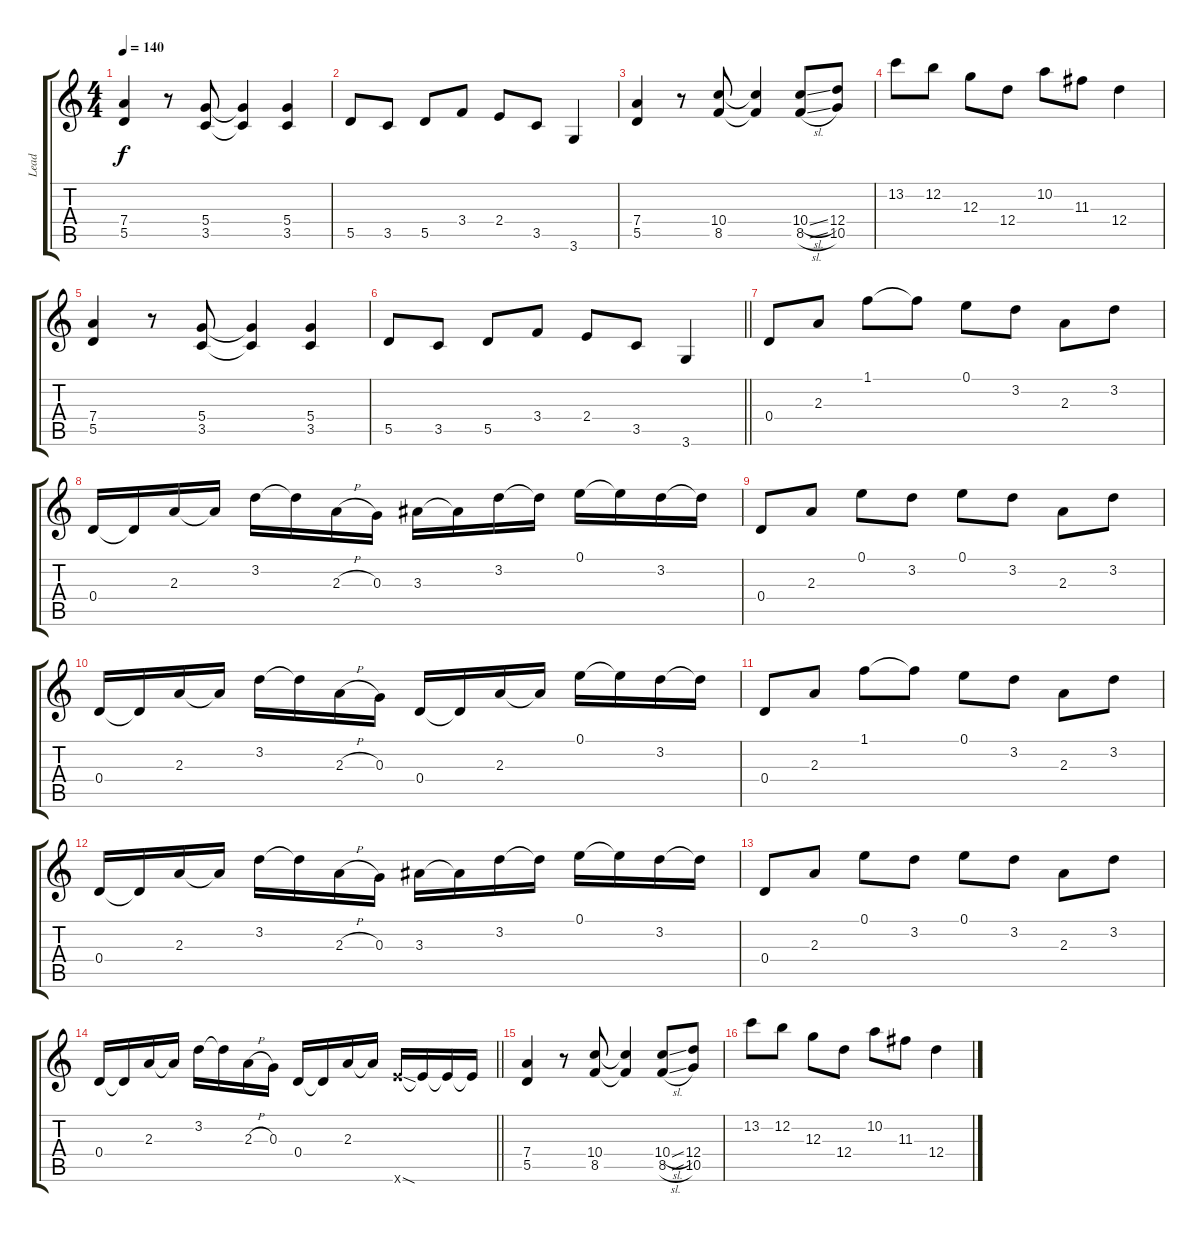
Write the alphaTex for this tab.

\track ("Lead" "Lead") {instrument distortionguitar}
\staff {score tabs}
\tuning (E4 B3 G3 D3 A2 E2) {hide}
\ts (4 4)
\tempo 140
\clef g2
\ks aminor
(7.4 5.5).4{dy f} r.8 (5.4 3.5).8 (5.4{t} 3.5{t}).4 (5.4 3.5).4 |
5.5.8 3.5.8 5.5.8 3.4.8 2.4.8 3.5.8 3.6.4 |
(7.4 5.5).4 r.8 (10.4 8.5).8 (10.4{t} 8.5{t}).4 (10.4{sl} 8.5{sl}).8 (12.4 10.5).8 |
13.2.8 12.2.8 12.3.8 12.4.8 10.2.8 11.3.8 12.4.4 |
(7.4 5.5).4 r.8 (5.4 3.5).8 (5.4{t} 3.5{t}).4 (5.4 3.5).4 |
\barLineRight lightlight
5.5.8 3.5.8 5.5.8 3.4.8 2.4.8 3.5.8 3.6.4 |
0.4.8{instrument electricguitarclean} 2.3.8 1.1.8 1.1{t}.8 0.1.8 3.2.8 2.3.8 3.2.8 |
0.4.16 0.4{t}.16 2.3.16 2.3{t}.16 3.2.16 3.2{t}.16 2.3{h}.16 0.3.16 3.3.16 3.3{t}.16 3.2.16 3.2{t}.16 0.1.16 0.1{t}.16 3.2.16 3.2{t}.16 |
0.4.8 2.3.8 0.1.8 3.2.8 0.1.8 3.2.8 2.3.8 3.2.8 |
0.4.16 0.4{t}.16 2.3.16 2.3{t}.16 3.2.16 3.2{t}.16 2.3{h}.16 0.3.16 0.4.16 0.4{t}.16 2.3.16 2.3{t}.16 0.1.16 0.1{t}.16 3.2.16 3.2{t}.16 |
0.4.8 2.3.8 1.1.8 1.1{t}.8 0.1.8 3.2.8 2.3.8 3.2.8 |
0.4.16 0.4{t}.16 2.3.16 2.3{t}.16 3.2.16 3.2{t}.16 2.3{h}.16 0.3.16 3.3.16 3.3{t}.16 3.2.16 3.2{t}.16 0.1.16 0.1{t}.16 3.2.16 3.2{t}.16 |
0.4.8 2.3.8 0.1.8 3.2.8 0.1.8 3.2.8 2.3.8 3.2.8 |
\barLineRight lightlight
0.4.16 0.4{t}.16 2.3.16 2.3{t}.16 3.2.16 3.2{t}.16 2.3{h}.16 0.3.16 0.4.16 0.4{t}.16 2.3.16 2.3{t}.16 12.6{sod x}.16{volume 13 balance 0 instrument distortionguitar} 12.6{t}.16 12.6{t}.16 12.6{t}.16 |
(7.4 5.5).4 r.8 (10.4 8.5).8 (10.4{t} 8.5{t}).4 (10.4{sl} 8.5{sl}).8 (12.4 10.5).8 |
13.2.8 12.2.8 12.3.8 12.4.8 10.2.8 11.3.8 12.4.4
